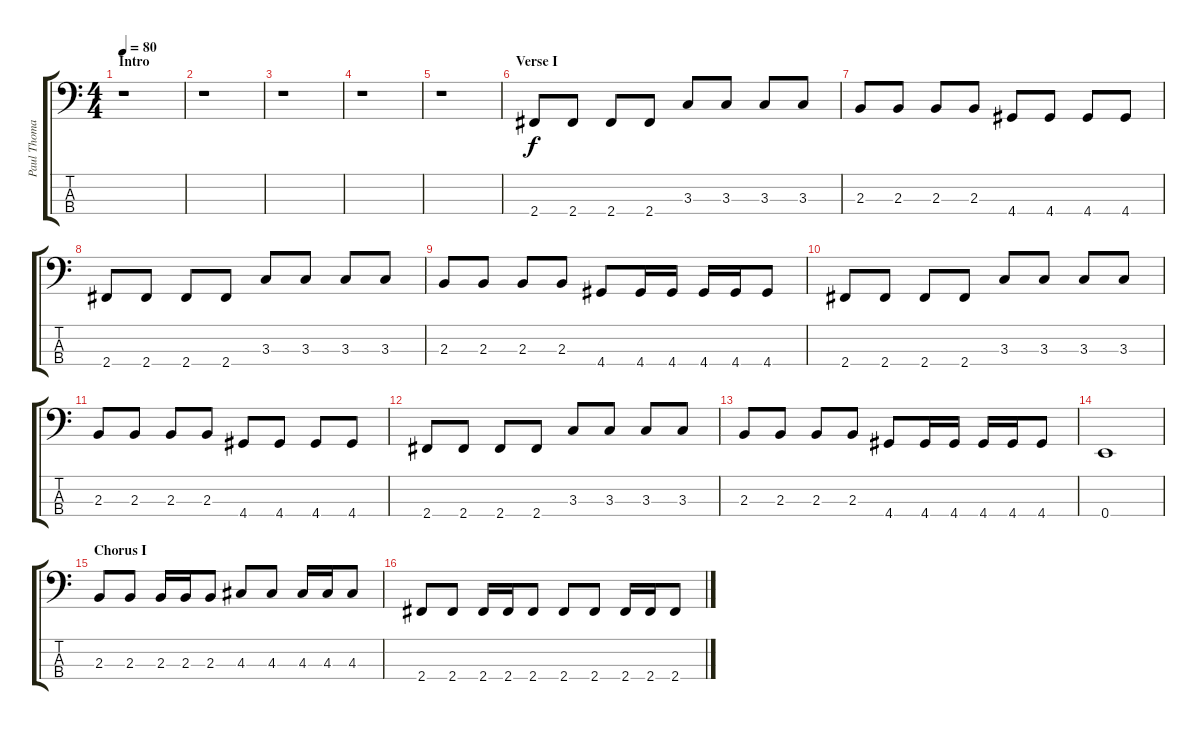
\track ("Paul Thomas - Bass" "Paul Thoma") {instrument electricbassfinger}
\staff {score tabs}
\tuning (G2 D2 A1 E1) {hide}
\ts (4 4)
\section ("" "Intro")
\tempo 80
\clef f4
\ks c
r.1{dy f instrument electricbassfinger} |
r.1 |
r.1 |
r.1 |
r.1 |
\section ("" "Verse I")
2.4.8 2.4.8 2.4.8 2.4.8 3.3.8 3.3.8 3.3.8 3.3.8 |
2.3.8 2.3.8 2.3.8 2.3.8 4.4.8 4.4.8 4.4.8 4.4.8 |
2.4.8 2.4.8 2.4.8 2.4.8 3.3.8 3.3.8 3.3.8 3.3.8 |
2.3.8 2.3.8 2.3.8 2.3.8 4.4.8 4.4.16 4.4.16 4.4.16 4.4.16 4.4.8 |
2.4.8 2.4.8 2.4.8 2.4.8 3.3.8 3.3.8 3.3.8 3.3.8 |
2.3.8 2.3.8 2.3.8 2.3.8 4.4.8 4.4.8 4.4.8 4.4.8 |
2.4.8 2.4.8 2.4.8 2.4.8 3.3.8 3.3.8 3.3.8 3.3.8 |
2.3.8 2.3.8 2.3.8 2.3.8 4.4.8 4.4.16 4.4.16 4.4.16 4.4.16 4.4.8 |
0.4.1 |
\section ("" "Chorus I")
2.3.8 2.3.8 2.3.16 2.3.16 2.3.8 4.3.8 4.3.8 4.3.16 4.3.16 4.3.8 |
2.4.8 2.4.8 2.4.16 2.4.16 2.4.8 2.4.8 2.4.8 2.4.16 2.4.16 2.4.8
